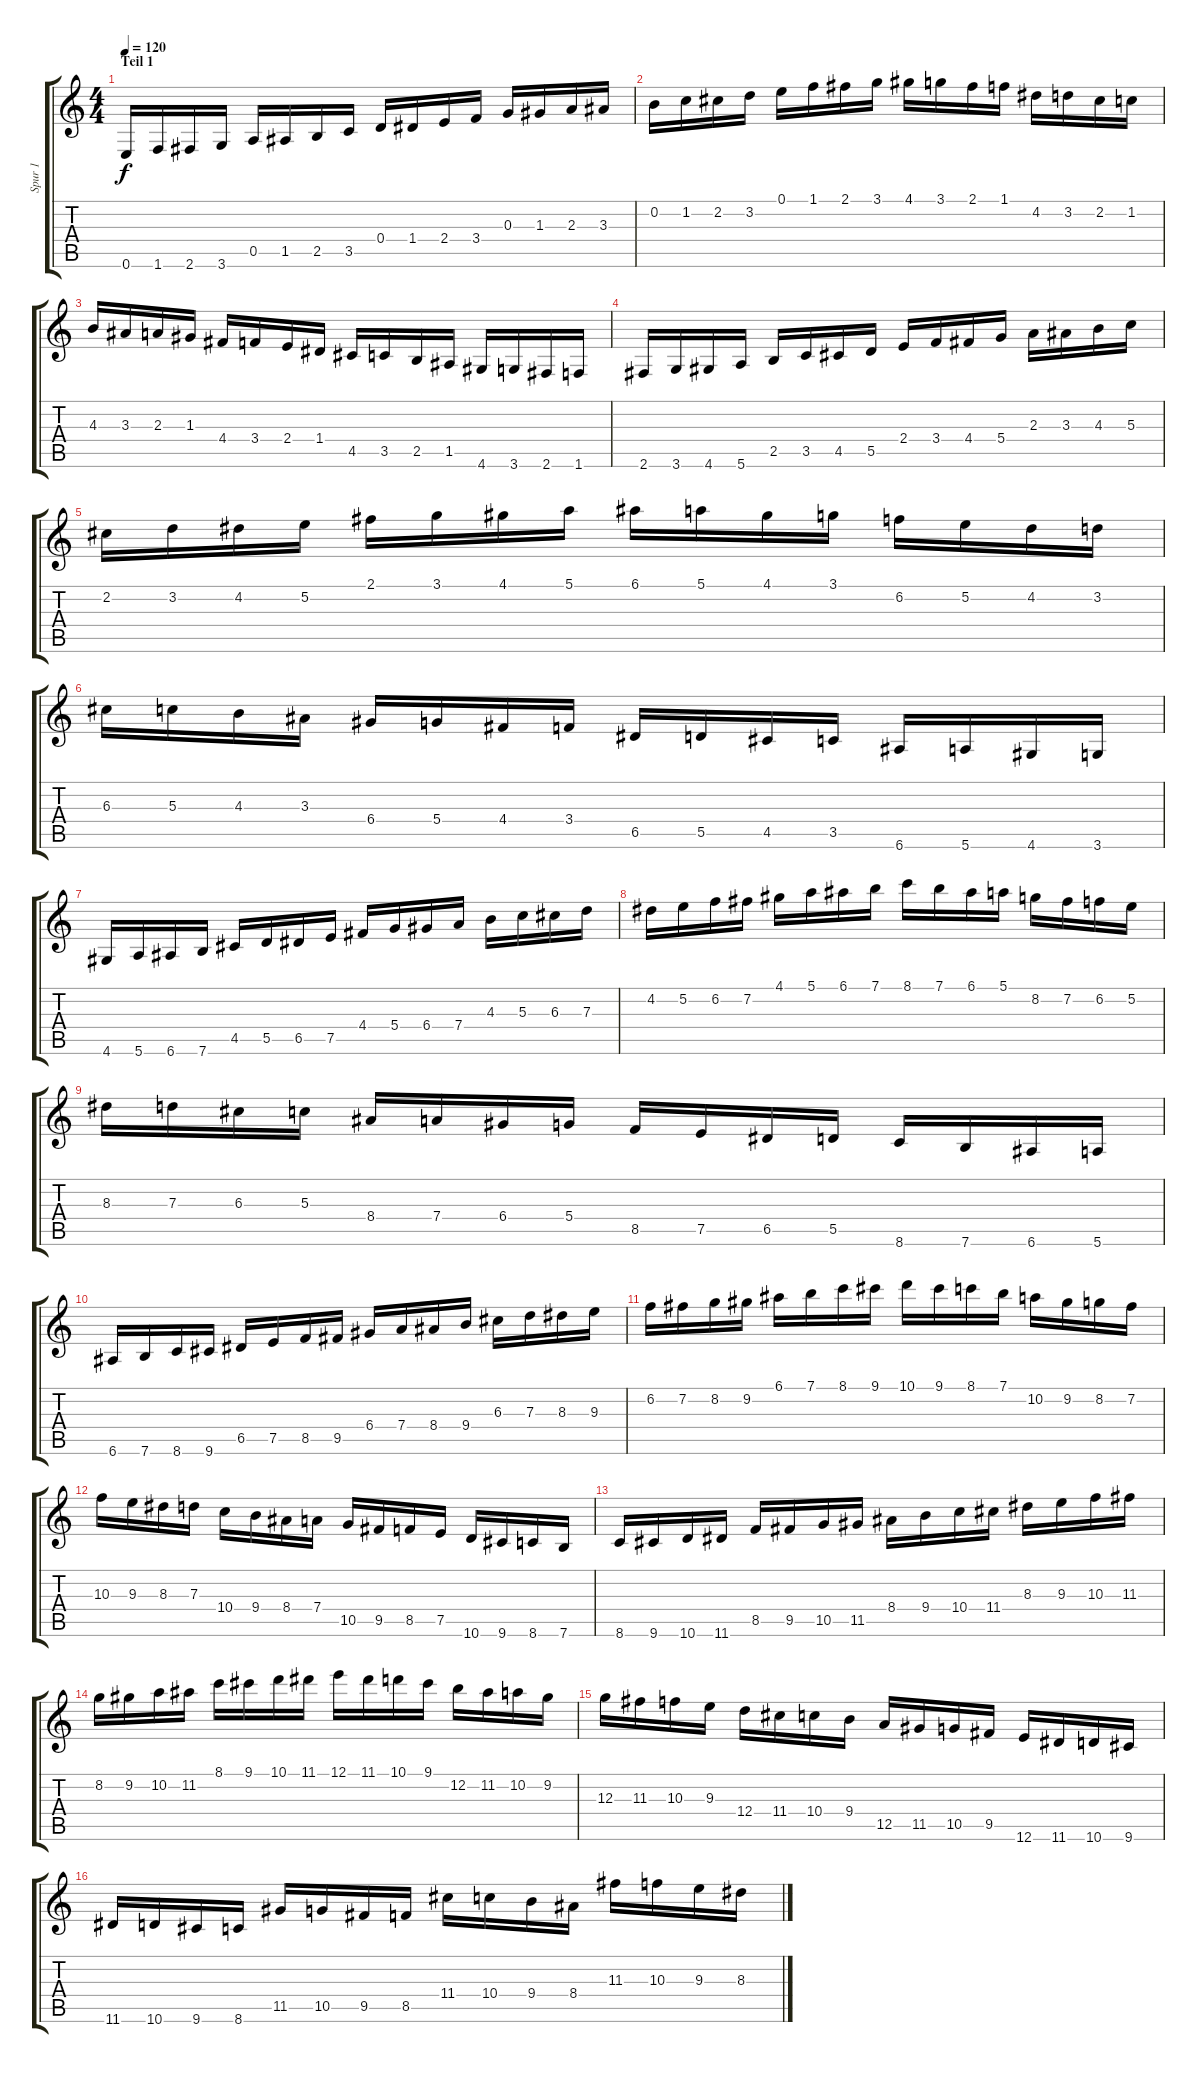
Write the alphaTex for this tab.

\track ("Spur 1" "Spur 1") {instrument acousticguitarnylon}
\staff {score tabs}
\tuning (E4 B3 G3 D3 A2 E2) {hide}
\ts (4 4)
\section ("" "Teil 1")
\tempo 120
\clef g2
\ks c
0.6.16{dy f instrument acousticguitarnylon} 1.6.16 2.6.16 3.6.16 0.5.16 1.5.16 2.5.16 3.5.16 0.4.16 1.4.16 2.4.16 3.4.16 0.3.16 1.3.16 2.3.16 3.3.16 |
0.2.16 1.2.16 2.2.16 3.2.16 0.1.16 1.1.16 2.1.16 3.1.16 4.1.16 3.1.16 2.1.16 1.1.16 4.2.16 3.2.16 2.2.16 1.2.16 |
4.3.16 3.3.16 2.3.16 1.3.16 4.4.16 3.4.16 2.4.16 1.4.16 4.5.16 3.5.16 2.5.16 1.5.16 4.6.16 3.6.16 2.6.16 1.6.16 |
2.6.16 3.6.16 4.6.16 5.6.16 2.5.16 3.5.16 4.5.16 5.5.16 2.4.16 3.4.16 4.4.16 5.4.16 2.3.16 3.3.16 4.3.16 5.3.16 |
2.2.16 3.2.16 4.2.16 5.2.16 2.1.16 3.1.16 4.1.16 5.1.16 6.1.16 5.1.16 4.1.16 3.1.16 6.2.16 5.2.16 4.2.16 3.2.16 |
6.3.16 5.3.16 4.3.16 3.3.16 6.4.16 5.4.16 4.4.16 3.4.16 6.5.16 5.5.16 4.5.16 3.5.16 6.6.16 5.6.16 4.6.16 3.6.16 |
4.6.16 5.6.16 6.6.16 7.6.16 4.5.16 5.5.16 6.5.16 7.5.16 4.4.16 5.4.16 6.4.16 7.4.16 4.3.16 5.3.16 6.3.16 7.3.16 |
4.2.16 5.2.16 6.2.16 7.2.16 4.1.16 5.1.16 6.1.16 7.1.16 8.1.16 7.1.16 6.1.16 5.1.16 8.2.16 7.2.16 6.2.16 5.2.16 |
8.3.16 7.3.16 6.3.16 5.3.16 8.4.16 7.4.16 6.4.16 5.4.16 8.5.16 7.5.16 6.5.16 5.5.16 8.6.16 7.6.16 6.6.16 5.6.16 |
6.6.16 7.6.16 8.6.16 9.6.16 6.5.16 7.5.16 8.5.16 9.5.16 6.4.16 7.4.16 8.4.16 9.4.16 6.3.16 7.3.16 8.3.16 9.3.16 |
6.2.16 7.2.16 8.2.16 9.2.16 6.1.16 7.1.16 8.1.16 9.1.16 10.1.16 9.1.16 8.1.16 7.1.16 10.2.16 9.2.16 8.2.16 7.2.16 |
10.3.16 9.3.16 8.3.16 7.3.16 10.4.16 9.4.16 8.4.16 7.4.16 10.5.16 9.5.16 8.5.16 7.5.16 10.6.16 9.6.16 8.6.16 7.6.16 |
8.6.16 9.6.16 10.6.16 11.6.16 8.5.16 9.5.16 10.5.16 11.5.16 8.4.16 9.4.16 10.4.16 11.4.16 8.3.16 9.3.16 10.3.16 11.3.16 |
8.2.16 9.2.16 10.2.16 11.2.16 8.1.16 9.1.16 10.1.16 11.1.16 12.1.16 11.1.16 10.1.16 9.1.16 12.2.16 11.2.16 10.2.16 9.2.16 |
12.3.16 11.3.16 10.3.16 9.3.16 12.4.16 11.4.16 10.4.16 9.4.16 12.5.16 11.5.16 10.5.16 9.5.16 12.6.16 11.6.16 10.6.16 9.6.16 |
11.6.16 10.6.16 9.6.16 8.6.16 11.5.16 10.5.16 9.5.16 8.5.16 11.4.16 10.4.16 9.4.16 8.4.16 11.3.16 10.3.16 9.3.16 8.3.16
